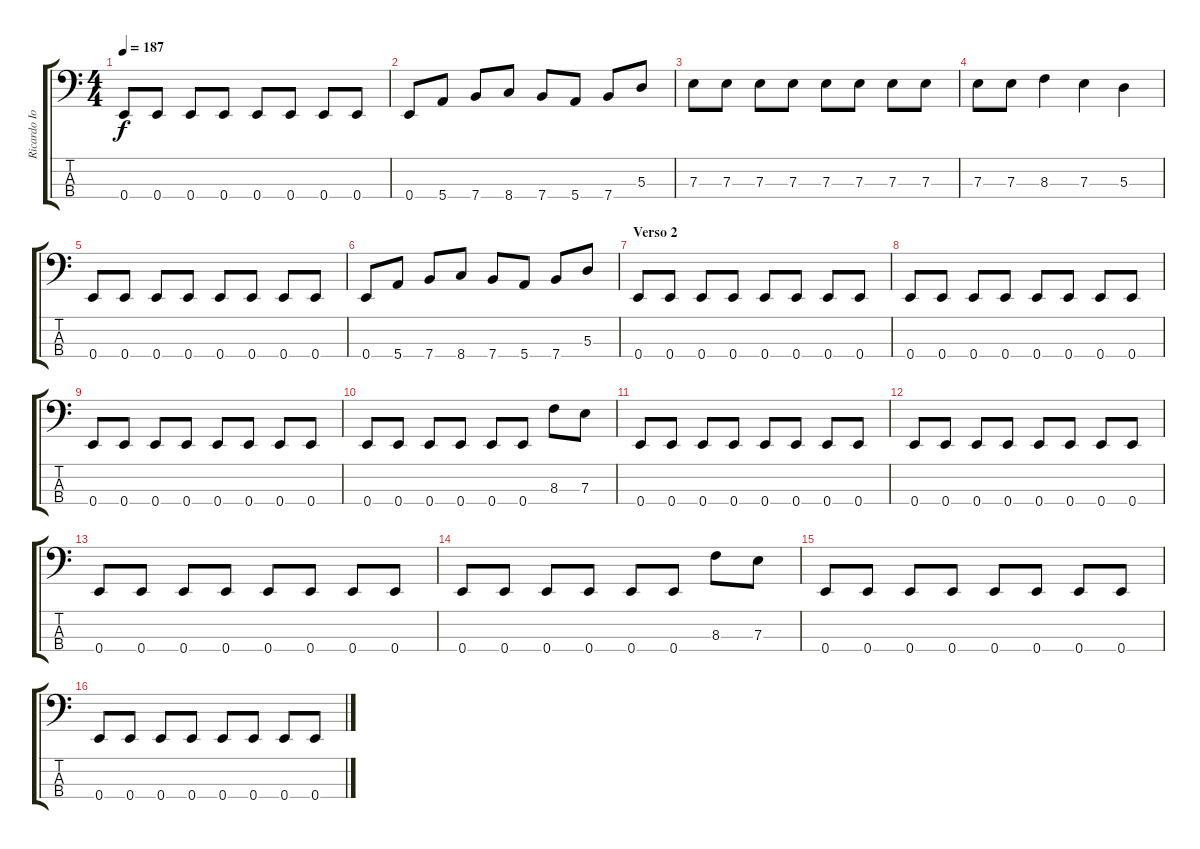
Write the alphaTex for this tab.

\track ("Ricardo Iorio (bajo)" "Ricardo Io") {instrument electricbassfinger}
\staff {score tabs}
\tuning (G2 D2 A1 E1) {hide}
\ts (4 4)
\tempo 187
\clef f4
\ks c
0.4.8{dy f} 0.4.8 0.4.8 0.4.8 0.4.8 0.4.8 0.4.8 0.4.8 |
0.4.8 5.4.8 7.4.8 8.4.8 7.4.8 5.4.8 7.4.8 5.3.8 |
7.3.8 7.3.8 7.3.8 7.3.8 7.3.8 7.3.8 7.3.8 7.3.8 |
7.3.8 7.3.8 8.3.4 7.3.4 5.3.4 |
0.4.8 0.4.8 0.4.8 0.4.8 0.4.8 0.4.8 0.4.8 0.4.8 |
0.4.8 5.4.8 7.4.8 8.4.8 7.4.8 5.4.8 7.4.8 5.3.8 |
\section ("" "Verso 2")
0.4.8 0.4.8 0.4.8 0.4.8 0.4.8 0.4.8 0.4.8 0.4.8 |
0.4.8 0.4.8 0.4.8 0.4.8 0.4.8 0.4.8 0.4.8 0.4.8 |
0.4.8 0.4.8 0.4.8 0.4.8 0.4.8 0.4.8 0.4.8 0.4.8 |
0.4.8 0.4.8 0.4.8 0.4.8 0.4.8 0.4.8 8.3.8 7.3.8 |
0.4.8 0.4.8 0.4.8 0.4.8 0.4.8 0.4.8 0.4.8 0.4.8 |
0.4.8 0.4.8 0.4.8 0.4.8 0.4.8 0.4.8 0.4.8 0.4.8 |
0.4.8 0.4.8 0.4.8 0.4.8 0.4.8 0.4.8 0.4.8 0.4.8 |
0.4.8 0.4.8 0.4.8 0.4.8 0.4.8 0.4.8 8.3.8 7.3.8 |
0.4.8 0.4.8 0.4.8 0.4.8 0.4.8 0.4.8 0.4.8 0.4.8 |
0.4.8 0.4.8 0.4.8 0.4.8 0.4.8 0.4.8 0.4.8 0.4.8
